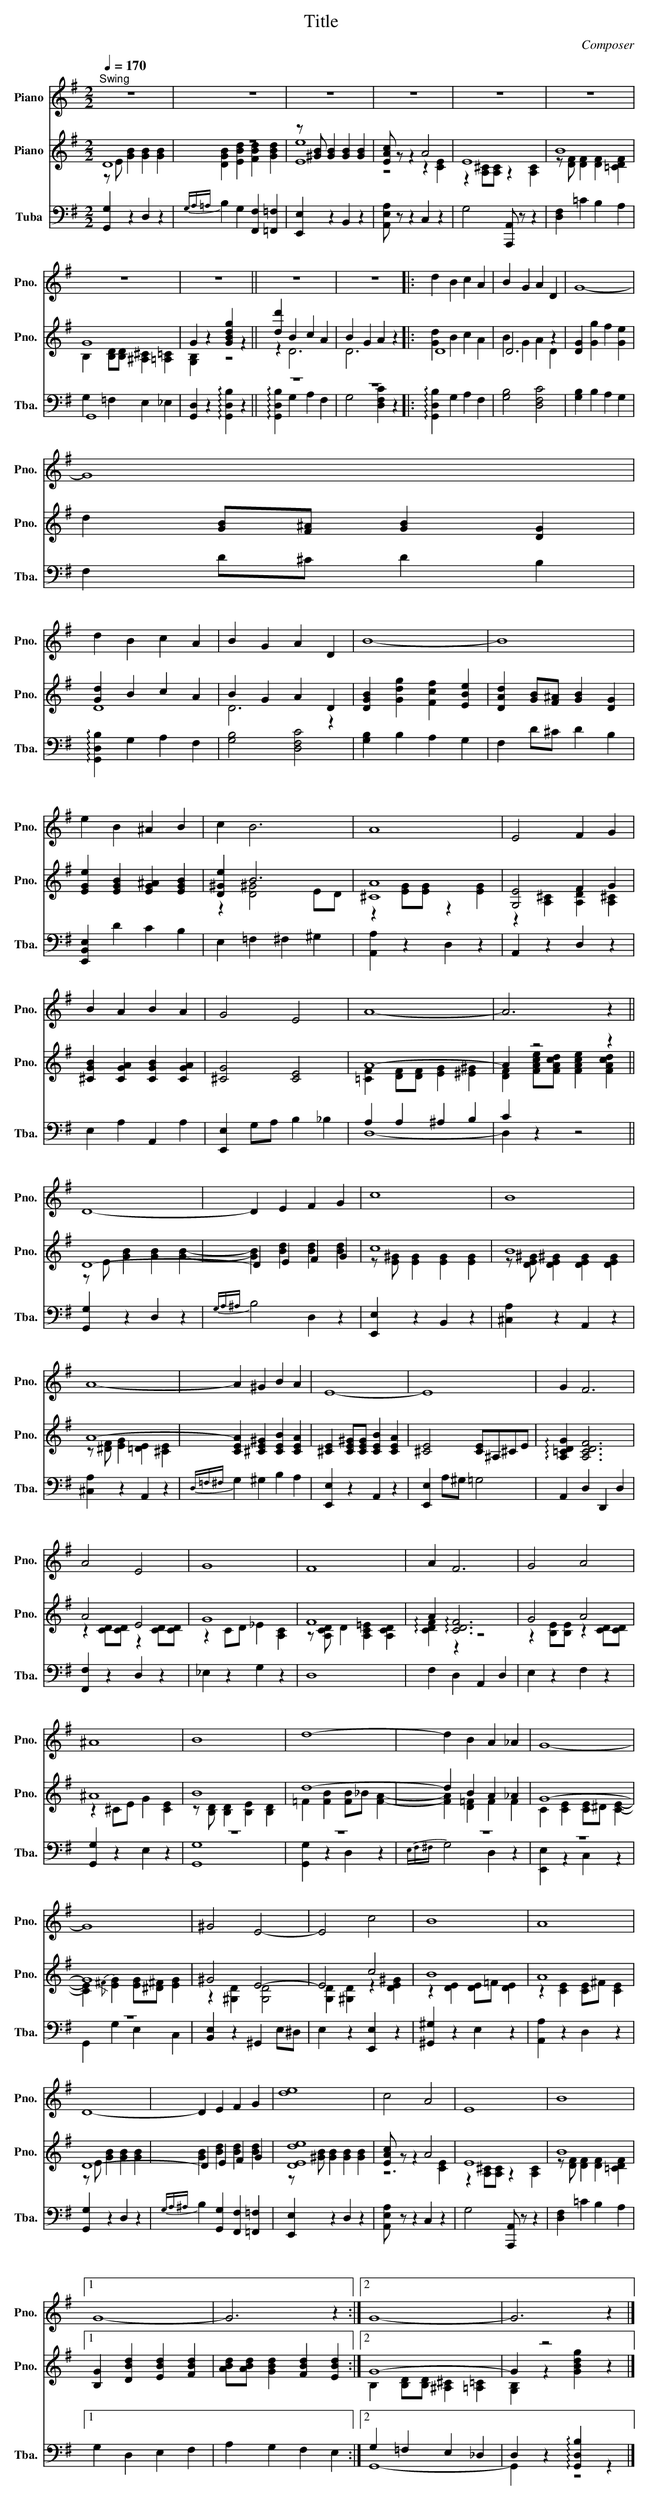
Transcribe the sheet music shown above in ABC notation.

X:1
T:Title
C:Composer
%%score 1 ( 2 3 ) ( 4 5 )
L:1/4
Q:1/4=170
M:2/2
K:G
V:1 treble nm="Piano" snm="Pno."
V:2 treble nm="Piano" snm="Pno."
V:3 treble
V:4 bass nm="Tuba" snm="Tba."
V:5 bass
V:1
"^Swing" z4 | z4 | z4 | z4 | z4 | z4 |$ z4 | z4 || z4 | z4 |: d B c A | B G A D | G4- |$ G4 |$
d B c A | B G A D | B4- | B4 |$ e B ^A B | c B3 | A4 | E2 F G |$ B A B A | G2 E2 | A4- | A3 z ||$
D4- | D E F G | c4 | B4 |$ A4- | A ^G B A | E4- | E4 | G F3 |$ A2 E2 | G4 | F4 | A F3 | G2 A2 |$
^A4 | B4 | d4- | d B A _A | G4- |$ G4 | ^G2 E2- | E2 c2 | B4 | A4 |$ D4- | D E F G | [de]4 |
c2 A2 | E4 | B4 |1$ G4- | G3 z :|2 G4- | G3 z |]
V:2
D4 | z4 | z/ [^GB]/ [GB] [GB] [GB] | [EAc]/ z/ z A2 | E4 | B4 |$ G4 | G z [GBdg] z ||
[dd'] B c A | B G A z |: D4 | D3 z | [DG] [Gg] f [Ge] |$ d [GB]/[F^A]/ [GB] [DG] |$ [Gd] B c A |
B G A D | [DGB] [Gdg] [Fcf] [EBe] | [DAd] [GB]/[F^A]/ [GB] [DG] |$ [EGe] [EGB] [EG^A] [EGB] |
[D^Ge] B3 | [^CA]4 | [G,E]2 F G |$ [^CGB] [CGA] [CGB] [CGA] | [^CG]2 [CE]2 | A4- | A z2 z ||$
D4- | D E F G | c4 | B4 |$ A4- | [CEA] [^CE^G] [CEB] [CEA] | [^CE] [CE^G]/[CEG]/ [CEB] [CEA] |
[^CE]2 [CE]/^A,/^C/E/ | !arpeggio![A,=CDG] [A,CDF]3 |$ A2 E2 | G4 | F4 | A !arpeggio![CDF]3 |
G2 A2 |$ ^A4 | B4 | d4- | d B A _A | G4- |$ G4 | ^G2 E2- | E2 c2 | B4 | A4 |$ D4- | D E F G |
[DEde]4 | [EAc]/ z/ z A2 | E4 | B4 |1$ [B,G] [DBd] [EBd] [FBd] |
[ABd]/[ABd]/ [GBd] [FBd] [EBd] :|2 G4- | G z2 z |]
V:3
z/ E/ [GB] [GB] [GB] | [DGB] [EBd] [FBd] [GBd] | [Ee]4 | z2 z [CE] | z [A,^C]/[A,C]/ z [A,C] |
z/ [DF]/ [DF] [DF] [=CDF] |$ B, [B,D]/[B,D]/ [^A,^C] [=A,=C] | [G,B,] z z2 || z D3 | D3 z |:
[Gd] B c A | B G A D | x4 |$ x4 |$ D4 | D3 z | x4 | x4 |$ x4 | z [D^G]2 E/D/ |
z [EG]/[EG]/ z [EG] | z [A,^C] [A,DF] [A,^C] |$ x4 | x4 | [=CF] [DF]/[DF]/ [EG] [^E^G] |
[DF] [FAce]/[FAcd]/ [FAce] [FAcd] ||$ z/ E/ [GB] [GB] [GB]- | [GB] [Bd] [Bd] [Bd] |
z/ [E^G]/ [EG] [EG] [EG] | z/ [DE^G]/ [DE^G] [DEG] [DEG] |$ z/ [^DF]/ [EG] [=DE] [^CE] | x4 | x4 |
x4 | x4 |$ z [CD]/[CD]/ z [CD]/[CD]/ | z C/D/ _E [A,C] | z/ [A,CD]/ D [A,C=E] [A,CD] |
!arpeggio![CDF] z z2 | z [B,E]/[B,E]/ z [CD]/[CD]/ |$ z ^C/E/ G [CE] |
z/ [B,D]/ [B,D] [B,E] [B,D] | =F [FB] [FB]/_B/ [FA]- | [FA] [D=F] F F | C [CE] [CE]/^D/ [CE]- |$
[CE]{/^F} [EG] [EG]/[^D^F]/ [EG] | z [^G,D] [G,D]2 | [G,D] [^G,D] z [DE^G] |
z [DE] [DE]/=F/ [DE] | z [CE] [CE]/^F/ [CE] |$ z/ E/ [GB] [GB] [GB] | [GB] [Bd] [Bd] [Bd] |
z/ [^GB]/ [GB] [GB] [GB] | z3 [CE] | z [A,^C]/[A,C]/ z [A,C] | z/ [DF]/ [DF] [DF] [=CDF] |1$ x4 |
x4 :|2 B, [B,D]/[B,D]/ [^A,^C] [=A,=C] | [G,B,] z [GBdg] z |]
V:4
[G,,G,] z D, z |{G,A,=A,} B, G, [F,,F,] [=F,,=F,] | [E,,E,] z B,, z | [A,,E,A,]/ z/ z C, z |
G,2 [A,,,A,,]/ z/ z | [D,F,] =C B, A, |$ G,,4 | [G,,D,] z !arpeggio![G,,D,B,] z || z4 | z4 |:
!arpeggio![G,,D,B,] G, A, F, | [G,B,]2 [D,F,C]2 | [G,B,] B, A, G, |$ F, D/^C/ D B, |$
!arpeggio![G,,D,B,] G, A, F, | [G,B,]2 [D,F,C]2 | [G,B,] B, A, G, | F, D/^C/ D B, |$
[E,,B,,E,] D C B, | E, =F, ^F, ^G, | [A,,A,] z D, z | A,, z D, z |$ E, A, A,, A, |
[E,,E,] G,/A,/ B, _B, | A, A, ^A, B, | C z z2 ||$ [G,,G,] z D, z |{G,A,^A,} B,2 D, z |
[E,,E,] z B,, z | [^C,A,] z A,, z |$ [^C,A,] z A,, z |{D,=F,^F,} G, ^G, B, A, | [E,,E,] z A,, z |
[E,,E,] A,/^G,/ =G,2 | A,, D, D,, D, |$ [F,,F,] z D, z | _E, z G, z | D,4 | F, D, A,, D, |
E, z F, z |$ [G,,G,] z E, z | z4 | z4 | z4 | z4 |$ z4 | [B,,E,] z ^G,, E,/^D,/ | E, z [E,,E,] z |
[^G,,^G,] z E, z | [A,,A,] z D, z |$ [G,,G,] z D, z |{G,A,^A,} B, [G,,G,] [F,,F,] [=F,,=F,] |
[E,,E,] z D, z | [A,,E,A,]/ z/ z C, z | G,2 [A,,,A,,]/ z/ z | [D,F,] =C B, A, |1$ G, D, E, F, |
A, G, F, E, :|2 G, =F, E, _D, | D, z !arpeggio![G,,D,B,] z |]
V:5
x4 | x4 | x4 | x4 | x4 | x4 |$ G, =F, E, _E, | x4 || !arpeggio![G,,D,B,] G, A, F, |
G,2 [D,F,C] z |: x4 | x4 | x4 |$ x4 |$ x4 | x4 | x4 | x4 |$ x4 | x4 | x4 | x4 |$ x4 | x4 | D,4- |
D, z z2 ||$ x4 | x4 | x4 | x4 |$ x4 | x4 | x4 | x4 | x4 |$ x4 | x4 | x4 | x4 | x4 |$ x4 |
[G,,G,]4 | [G,,G,] z D, z |{E,F,^F,} G,2 D, z | [E,,E,] z C, z |$ G,, G, E, C, | x4 | x4 | x4 |
x4 |$ x4 | x4 | x4 | x4 | x4 | x4 |1$ x4 | x4 :|2 G,,4- | G,, z z2 |]
